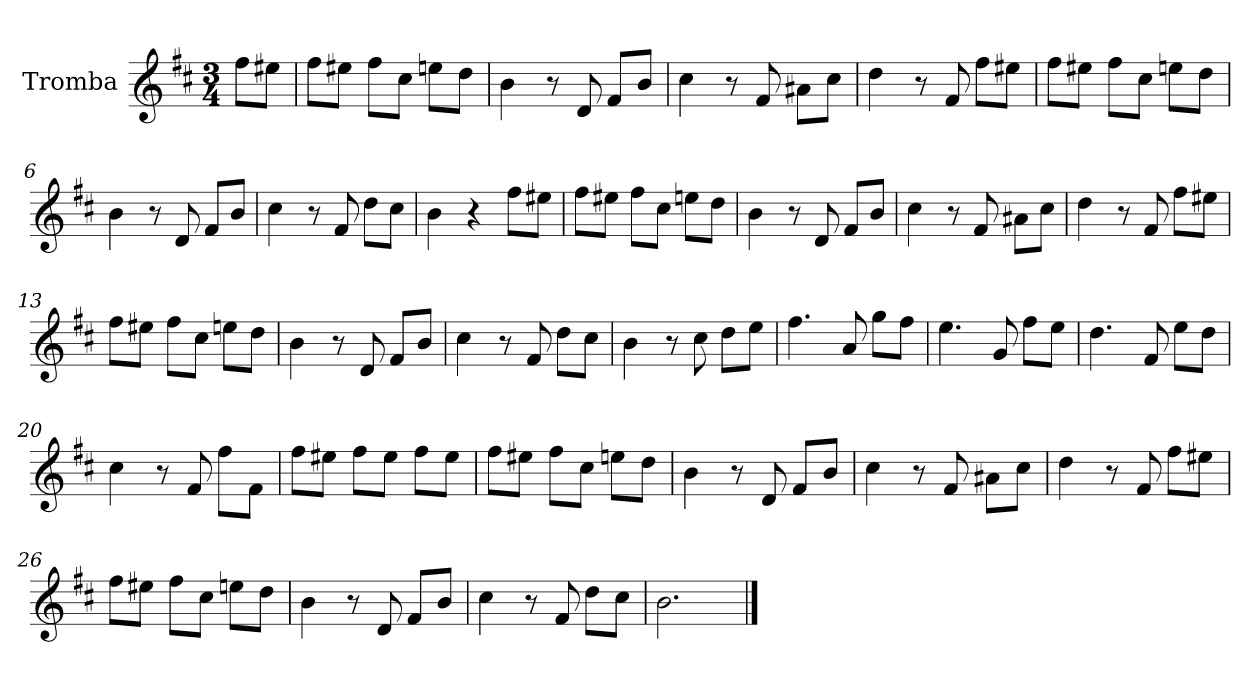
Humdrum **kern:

**kern
*part1
*staff1
*I"Tromba
*I'Tr.
*clefG2
*ITrd1c2
*k[]
*M3/4
=
8ee\L
8dd#X\J
=1
8ee\L
8dd#X\J
8ee\L
8b\J
8ddn\L
8cc\J
=2
4a\
8r
8c/
8e/L
8a/J
=3
4b\
8r
8e/
8g#X\L
8b\J
=4
4cc\
8r
8e/
8ee\L
8dd#X\J
=5
8ee\L
8dd#X\J
8ee\L
8b\J
8ddn\L
8cc\J
=6
4a\
8r
8c/
8e/L
8a/J
=7
4b\
8r
8e/
8cc\L
8b\J
!!LO:LB:g=z
=8
4a\
4r
8ee\L
8dd#X\J
=9
8ee\L
8dd#X\J
8ee\L
8b\J
8ddn\L
8cc\J
=10
4a\
8r
8c/
8e/L
8a/J
=11
4b\
8r
8e/
8g#X\L
8b\J
=12
4cc\
8r
8e/
8ee\L
8dd#X\J
=13
8ee\L
8dd#X\J
8ee\L
8b\J
8ddn\L
8cc\J
=14
4a\
8r
8c/
8e/L
8a/J
=15
4b\
8r
8e/
8cc\L
8b\J
!!LO:LB:g=z
=16
4a\
8r
8b\
8cc\L
8dd\J
=17
4.ee\
8g/
8ff\L
8ee\J
=18
4.dd\
8f/
8ee\L
8dd\J
=19
4.cc\
8e/
8dd\L
8cc\J
=20
4b\
8r
8e/
8ee\L
8e\J
=21
8ee\L
8dd#X\J
8ee\L
8dd#\J
8ee\L
8dd#\J
=22
8ee\L
8dd#X\J
8ee\L
8b\J
8ddn\L
8cc\J
=23
4a\
8r
8c/
8e/L
8a/J
!!LO:LB:g=z
=24
4b\
8r
8e/
8g#X\L
8b\J
=25
4cc\
8r
8e/
8ee\L
8dd#X\J
=26
8ee\L
8dd#X\J
8ee\L
8b\J
8ddn\L
8cc\J
=27
4a\
8r
8c/
8e/L
8a/J
=28
4b\
8r
8e/
8cc\L
8b\J
=29
2.a\
==
*-
